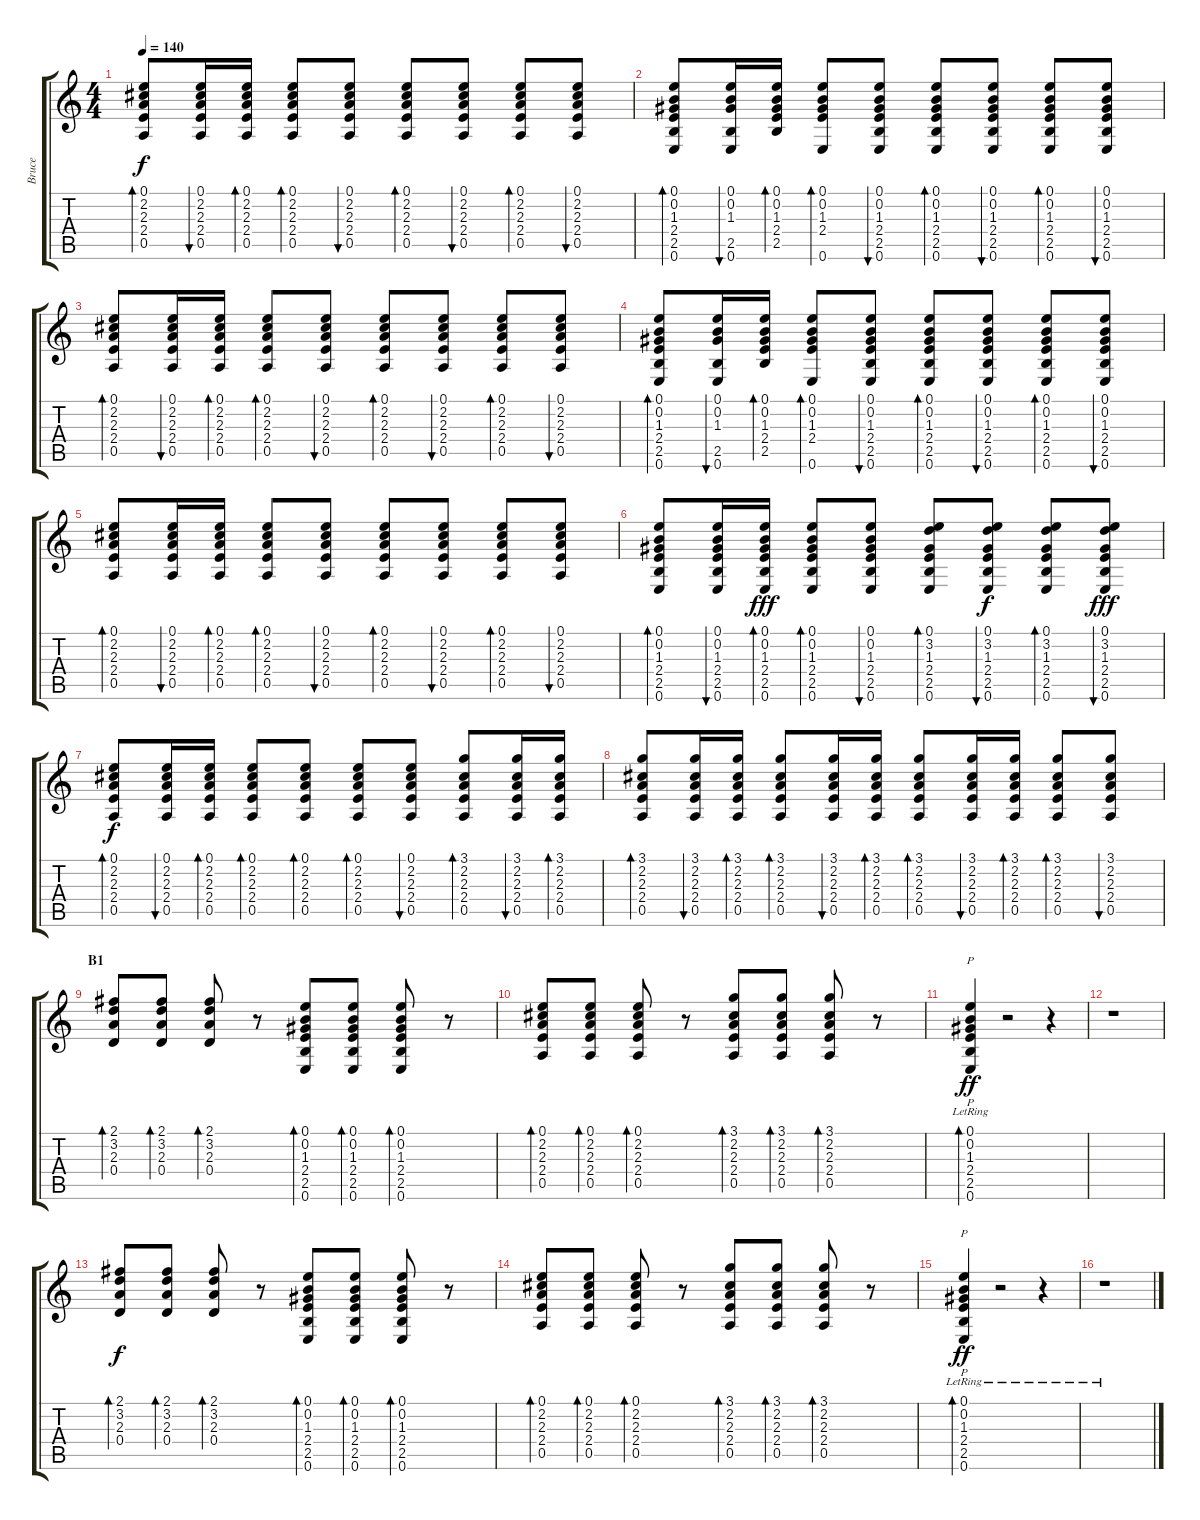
\track ("Bruce" "Bruce") {instrument acousticguitarnylon}
\staff {score tabs}
\tuning (E4 B3 G3 D3 A2 E2) {hide}
\ts (4 4)
\tempo 140
\clef g2
\ks c
(0.1 2.2 2.3 2.4 0.5).8{bd 60 dy f} (0.1 2.2 2.3 2.4 0.5).16{bu 60} (0.1 2.2 2.3 2.4 0.5).16{bd 60} (0.1 2.2 2.3 2.4 0.5).8{bd 60} (0.1 2.2 2.3 2.4 0.5).8{bu 60} (0.1 2.2 2.3 2.4 0.5).8{bd 60} (0.1 2.2 2.3 2.4 0.5).8{bu 60} (0.1 2.2 2.3 2.4 0.5).8{bd 60} (0.1 2.2 2.3 2.4 0.5).8{bu 60} |
(0.1 0.2 1.3 2.4 2.5 0.6).8{bd 60} (0.1 0.2 1.3 2.5 0.6).16{bu 60} (0.1 0.2 1.3 2.4 2.5).16{bd 60} (0.1 0.2 1.3 2.4 0.6).8{bd 60} (0.1 0.2 1.3 2.4 2.5 0.6).8{bu 60} (0.1 0.2 1.3 2.4 2.5 0.6).8{bd 60} (0.1 0.2 1.3 2.4 2.5 0.6).8{bu 60} (0.1 0.2 1.3 2.4 2.5 0.6).8{bd 60} (0.1 0.2 1.3 2.4 2.5 0.6).8{bu 60} |
(0.1 2.2 2.3 2.4 0.5).8{bd 60} (0.1 2.2 2.3 2.4 0.5).16{bu 60} (0.1 2.2 2.3 2.4 0.5).16{bd 60} (0.1 2.2 2.3 2.4 0.5).8{bd 60} (0.1 2.2 2.3 2.4 0.5).8{bu 60} (0.1 2.2 2.3 2.4 0.5).8{bd 60} (0.1 2.2 2.3 2.4 0.5).8{bu 60} (0.1 2.2 2.3 2.4 0.5).8{bd 60} (0.1 2.2 2.3 2.4 0.5).8{bu 60} |
(0.1 0.2 1.3 2.4 2.5 0.6).8{bd 60} (0.1 0.2 1.3 2.5 0.6).16{bu 60} (0.1 0.2 1.3 2.4 2.5).16{bd 60} (0.1 0.2 1.3 2.4 0.6).8{bd 60} (0.1 0.2 1.3 2.4 2.5 0.6).8{bu 60} (0.1 0.2 1.3 2.4 2.5 0.6).8{bd 60} (0.1 0.2 1.3 2.4 2.5 0.6).8{bu 60} (0.1 0.2 1.3 2.4 2.5 0.6).8{bd 60} (0.1 0.2 1.3 2.4 2.5 0.6).8{bu 60} |
(0.1 2.2 2.3 2.4 0.5).8{bd 60} (0.1 2.2 2.3 2.4 0.5).16{bu 60} (0.1 2.2 2.3 2.4 0.5).16{bd 60} (0.1 2.2 2.3 2.4 0.5).8{bd 60} (0.1 2.2 2.3 2.4 0.5).8{bu 60} (0.1 2.2 2.3 2.4 0.5).8{bd 60} (0.1 2.2 2.3 2.4 0.5).8{bu 60} (0.1 2.2 2.3 2.4 0.5).8{bd 60} (0.1 2.2 2.3 2.4 0.5).8{bu 60} |
(0.1 0.2 1.3 2.4 2.5 0.6).8{bd 60} (0.1 0.2 1.3 2.4 2.5 0.6).16{bu 60} (0.1 0.2 1.3 2.4 2.5 0.6).16{bd 60 dy fff} (0.1 0.2 1.3 2.4 2.5 0.6).8{bd 60} (0.1 0.2 1.3 2.4 2.5 0.6).8{bu 60} (0.1 3.2 1.3 2.4 2.5 0.6).8{bd 60} (0.1 3.2 1.3 2.4 2.5 0.6).8{bu 60 dy f} (0.1 3.2 1.3 2.4 2.5 0.6).8{bd 60} (0.1 3.2 1.3 2.4 2.5 0.6).8{bu 60 dy fff} |
(0.1 2.2 2.3 2.4 0.5).8{bd 60 dy f} (0.1 2.2 2.3 2.4 0.5).16{bu 60} (0.1 2.2 2.3 2.4 0.5).16{bd 60} (0.1 2.2 2.3 2.4 0.5).8{bd 60} (0.1 2.2 2.3 2.4 0.5).8{bd 60} (0.1 2.2 2.3 2.4 0.5).8{bd 60} (0.1 2.2 2.3 2.4 0.5).8{bu 60} (3.1 2.2 2.3 2.4 0.5).8{bd 60} (3.1 2.2 2.3 2.4 0.5).16{bu 60} (3.1 2.2 2.3 2.4 0.5).16{bd 60} |
(3.1 2.2 2.3 2.4 0.5).8{bd 60} (3.1 2.2 2.3 2.4 0.5).16{bu 60} (3.1 2.2 2.3 2.4 0.5).16{bd 60} (3.1 2.2 2.3 2.4 0.5).8{bd 60} (3.1 2.2 2.3 2.4 0.5).16{bu 60} (3.1 2.2 2.3 2.4 0.5).16{bd 60} (3.1 2.2 2.3 2.4 0.5).8{bd 60} (3.1 2.2 2.3 2.4 0.5).16{bu 60} (3.1 2.2 2.3 2.4 0.5).16{bd 60} (3.1 2.2 2.3 2.4 0.5).8{bd 60} (3.1 2.2 2.3 2.4 0.5).8{bu 60} |
\section ("" "B1")
(2.1 3.2 2.3 0.4).8{bd 60} (2.1 3.2 2.3 0.4).8{bd 60} (2.1 3.2 2.3 0.4).8{bd 60} r.8 (0.1 0.2 1.3 2.4 2.5 0.6).8{bd 60} (0.1 0.2 1.3 2.4 2.5 0.6).8{bd 60} (0.1 0.2 1.3 2.4 2.5 0.6).8{bd 60} r.8 |
(0.1 2.2 2.3 2.4 0.5).8{bd 60} (0.1 2.2 2.3 2.4 0.5).8{bd 60} (0.1 2.2 2.3 2.4 0.5).8{bd 60} r.8 (3.1 2.2 2.3 2.4 0.5).8{bd 60} (3.1 2.2 2.3 2.4 0.5).8{bd 60} (3.1 2.2 2.3 2.4 0.5).8{bd 60} r.8 |
(0.1{lr} 0.2{lr} 1.3{lr} 2.4{lr} 2.5{lr} 0.6{lr}).4{p bd 60 dy ff} r.2 r.4 |
r.1 |
(2.1 3.2 2.3 0.4).8{bd 60 dy f} (2.1 3.2 2.3 0.4).8{bd 60} (2.1 3.2 2.3 0.4).8{bd 60} r.8 (0.1 0.2 1.3 2.4 2.5 0.6).8{bd 60} (0.1 0.2 1.3 2.4 2.5 0.6).8{bd 60} (0.1 0.2 1.3 2.4 2.5 0.6).8{bd 60} r.8 |
(0.1 2.2 2.3 2.4 0.5).8{bd 60} (0.1 2.2 2.3 2.4 0.5).8{bd 60} (0.1 2.2 2.3 2.4 0.5).8{bd 60} r.8 (3.1 2.2 2.3 2.4 0.5).8{bd 60} (3.1 2.2 2.3 2.4 0.5).8{bd 60} (3.1 2.2 2.3 2.4 0.5).8{bd 60} r.8 |
(0.1{lr} 0.2{lr} 1.3{lr} 2.4{lr} 2.5{lr} 0.6{lr}).4{p bd 60 dy ff} r.2 r.4 |
r.1
